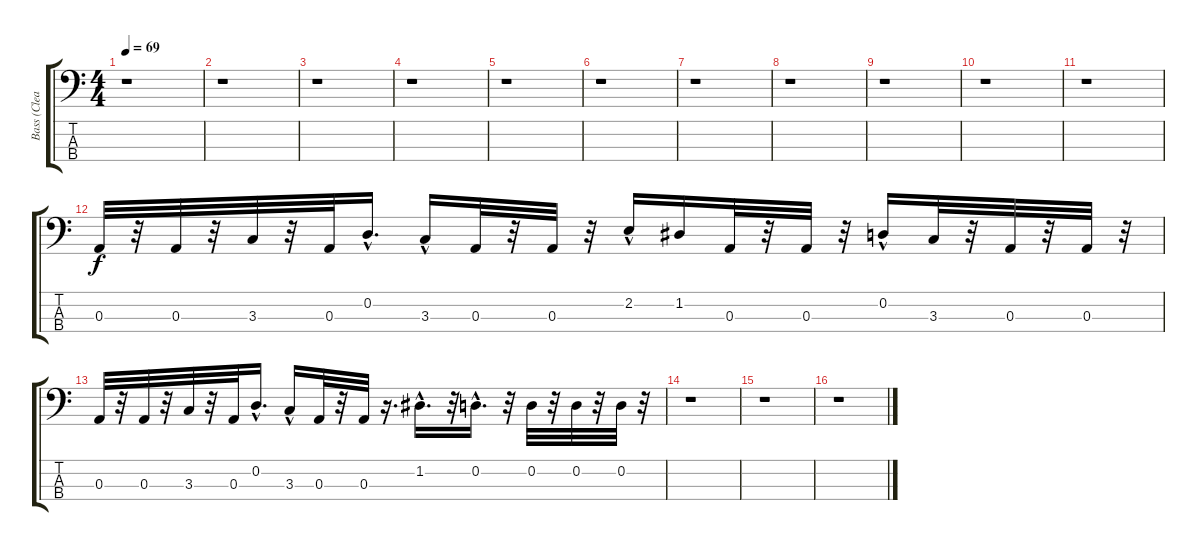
\track ("Bass (Clean)" "Bass (Clea") {instrument electricguitarclean}
\staff {score tabs}
\tuning (G2 D2 A1 E1) {hide}
\ts (4 4)
\tempo 69
\clef f4
\ks c
r.1{dy f} |
r.1 |
r.1 |
r.1 |
r.1 |
r.1 |
r.1 |
r.1 |
r.1 |
r.1 |
r.1 |
0.3.32 r.32 0.3.32 r.32 3.3.32 r.32 0.3.32 0.2{hac}.16{d} 3.3{hac}.16 0.3.32 r.32 0.3.32 r.32 2.2{hac}.16 1.2.16 0.3.32 r.32 0.3.32 r.32 0.2{hac}.16 3.3.32 r.32 0.3.32 r.32 0.3.32 r.32 |
0.3.32 r.32 0.3.32 r.32 3.3.32 r.32 0.3.32 0.2{hac}.16{d} 3.3{hac}.16 0.3.32 r.32 0.3.32 r.16{d} 1.2{hac}.16{d} r.32 0.2{hac}.16{d} r.32 0.2.32 r.32 0.2.32 r.32 0.2.32 r.32 |
r.1 |
r.1 |
r.1
